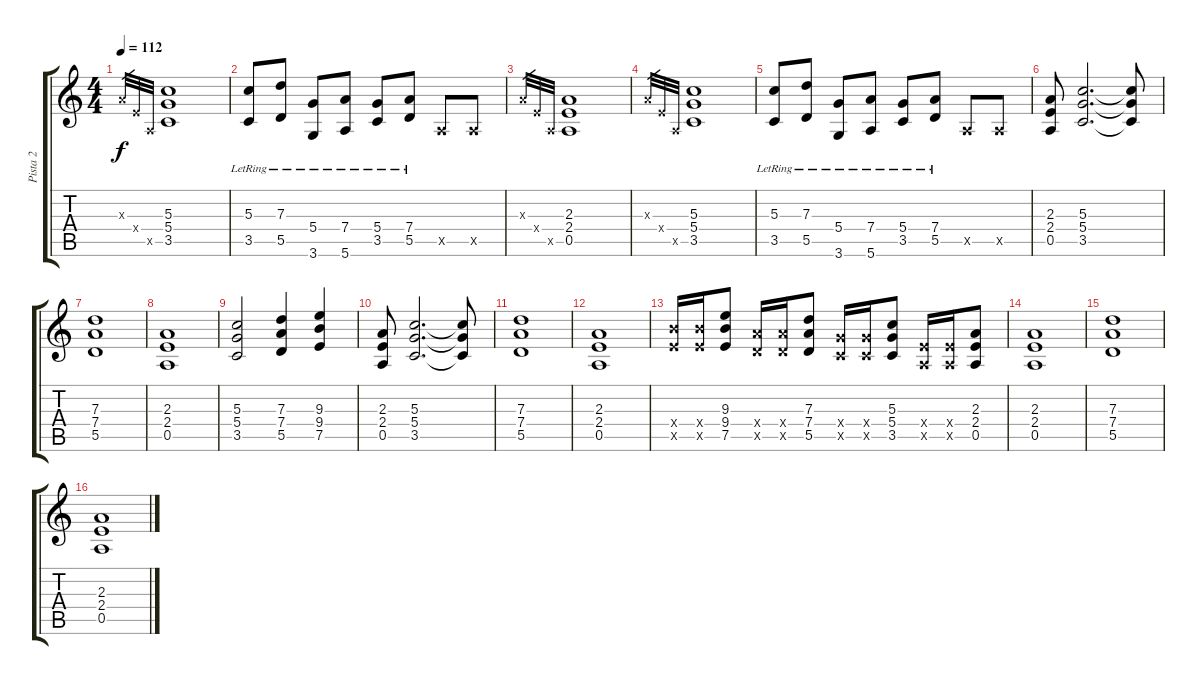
\track ("Pista 2" "Pista 2") {instrument electricguitarclean}
\staff {score tabs}
\tuning (E4 B3 G3 D3 A2 E2) {hide}
\ts (4 4)
\tempo 112
\clef g2
\ks c
2.3{x}.32{gr dy f} 2.4{x}.32{gr} 0.5{x}.32{gr} (5.3 5.4 3.5).1{volume 16 instrument electricguitarclean} |
(5.3{lr} 3.5).8 (7.3{lr} 5.5).8 (5.4{lr} 3.6).8 (7.4{lr} 5.6).8 (5.4 3.5{lr}).8 (7.4 5.5{lr}).8 0.5{x}.8 0.5{x}.8 |
2.3{x}.32{gr} 2.4{x}.32{gr} 0.5{x}.32{gr} (2.3 2.4 0.5).1{volume 16 instrument electricguitarclean} |
2.3{x}.32{gr} 2.4{x}.32{gr} 0.5{x}.32{gr} (5.3 5.4 3.5).1{volume 16 instrument electricguitarclean} |
(5.3{lr} 3.5).8 (7.3{lr} 5.5).8 (5.4{lr} 3.6).8 (7.4{lr} 5.6).8 (5.4 3.5{lr}).8 (7.4 5.5{lr}).8 0.5{x}.8 0.5{x}.8 |
(2.3 2.4 0.5).8{instrument overdrivenguitar} (5.3 5.4 3.5).2{d} (5.3{t} 5.4{t} 3.5{t}).8 |
(7.3 7.4 5.5).1 |
(2.3 2.4 0.5).1 |
(5.3 5.4 3.5).2 (7.3 7.4 5.5).4 (9.3 9.4 7.5).4 |
(2.3 2.4 0.5).8 (5.3 5.4 3.5).2{d} (5.3{t} 5.4{t} 3.5{t}).8 |
(7.3 7.4 5.5).1 |
(2.3 2.4 0.5).1 |
(9.4{x} 7.5{x}).16 (9.4{x} 7.5{x}).16 (9.3 9.4 7.5).8 (7.4{x} 5.5{x}).16 (7.4{x} 5.5{x}).16 (7.3 7.4 5.5).8 (5.4{x} 3.5{x}).16 (5.4{x} 3.5{x}).16 (5.3 5.4 3.5).8 (2.4{x} 0.5{x}).16 (2.4{x} 0.5{x}).16 (2.3 2.4 0.5).8 |
(2.3 2.4 0.5).1 |
(7.3 7.4 5.5).1 |
(2.3 2.4 0.5).1
